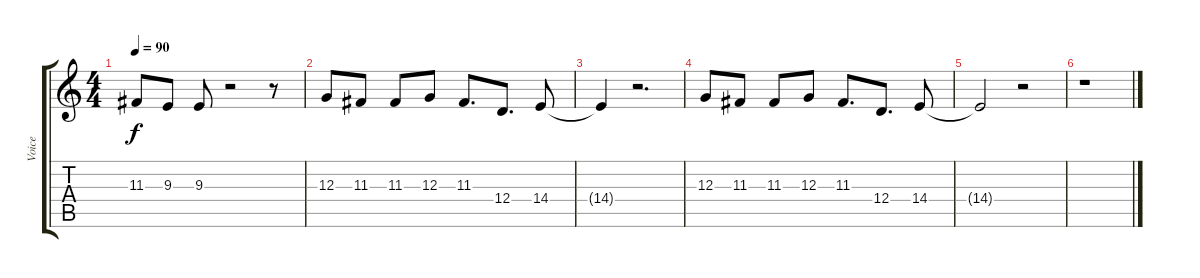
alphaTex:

\track ("Voice" "Voice") {instrument clarinet}
\staff {score tabs}
\tuning (E4 B3 G3 D3 A2 E2) {hide}
\ts (4 4)
\tempo 90
\clef g2
\ks c
11.3.8{dy f} 9.3.8 9.3.8 r.2 r.8 |
12.3.8 11.3.8 11.3.8 12.3.8 11.3.8{d} 12.4.8{d} 14.4.8 |
14.4{t}.4 r.2{d} |
12.3.8 11.3.8 11.3.8 12.3.8 11.3.8{d} 12.4.8{d} 14.4.8 |
14.4{t}.2 r.2 |
r.1
